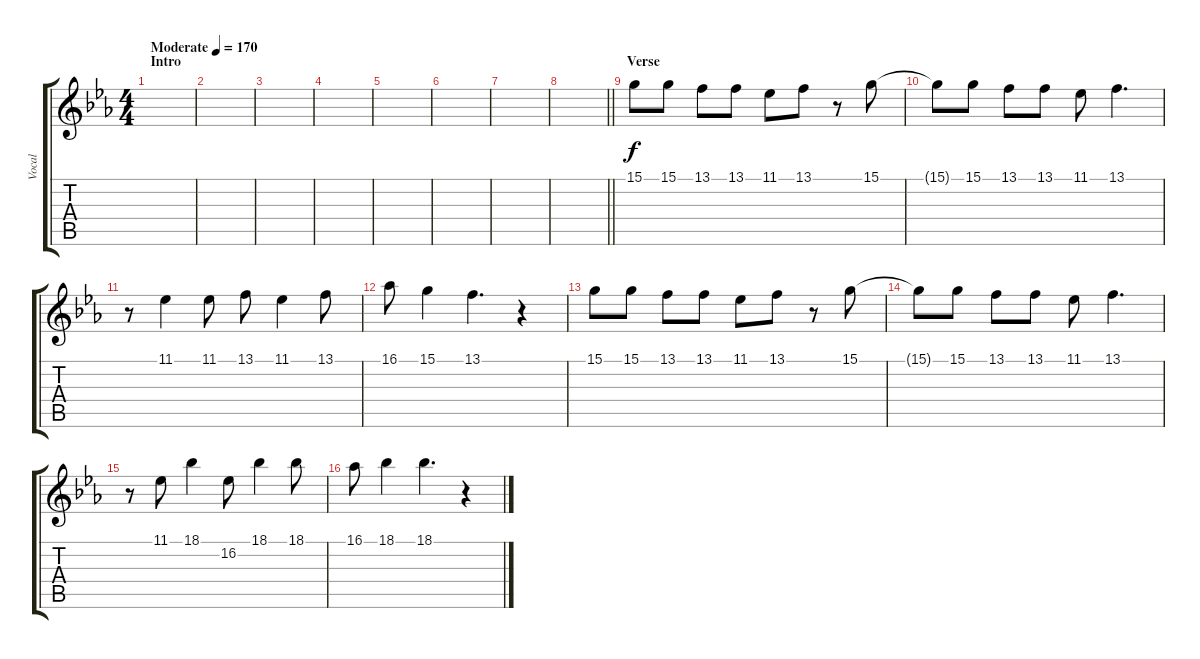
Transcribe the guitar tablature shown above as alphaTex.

\track ("Vocal" "Vocal") {instrument lead3calliope}
\staff {score tabs}
\tuning (E4 B3 G3 D3 A2 E2) {hide}
\ts (4 4)
\section ("" "Intro")
\tempo (170 "Moderate")
\clef g2
\ks eb
|
|
|
|
|
|
|
\barLineRight lightlight
|
\section ("" "Verse")
15.1.8 15.1.8 13.1.8 13.1.8 11.1.8 13.1.8 r.8 15.1.8 |
15.1{t}.8 15.1.8 13.1.8 13.1.8 11.1.8 13.1.4{d} |
r.8 11.1.4 11.1.8 13.1.8 11.1.4 13.1.8 |
16.1.8 15.1.4 13.1.4{d} r.4 |
15.1.8 15.1.8 13.1.8 13.1.8 11.1.8 13.1.8 r.8 15.1.8 |
15.1{t}.8 15.1.8 13.1.8 13.1.8 11.1.8 13.1.4{d} |
r.8 11.1.8 18.1.4 16.2.8 18.1.4 18.1.8 |
16.1.8 18.1.4 18.1.4{d} r.4
